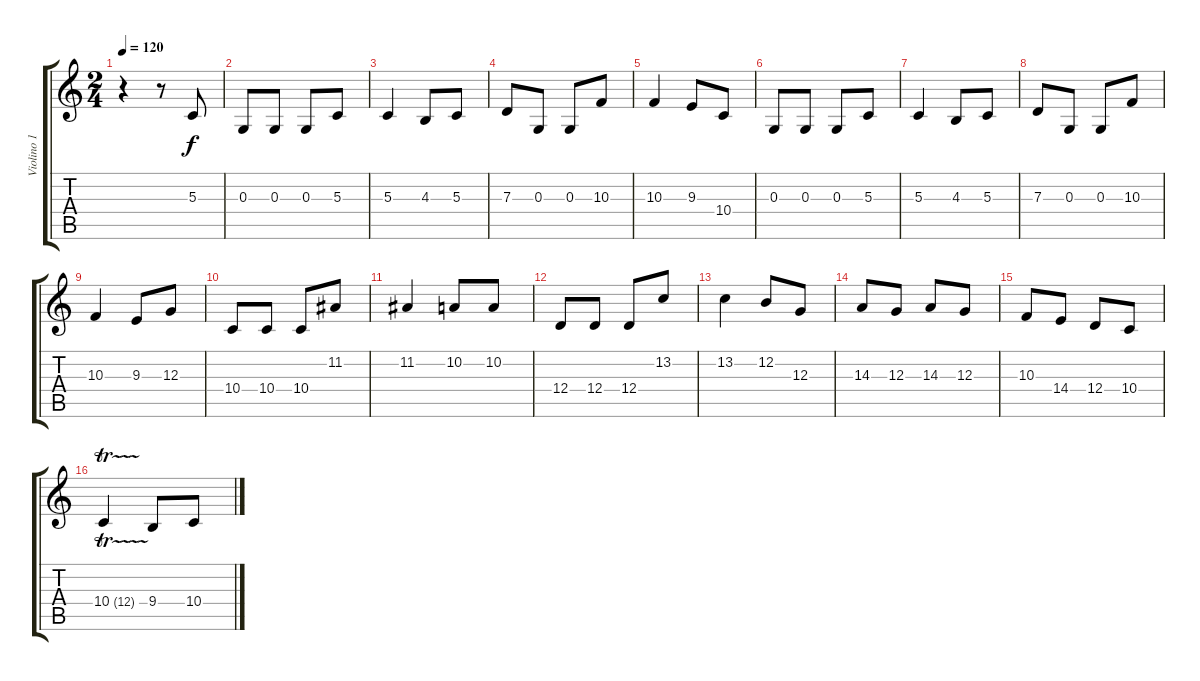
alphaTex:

\track ("Violino 1" "Violino 1") {instrument violin}
\staff {score tabs}
\tuning (E4 B3 G3 D3 A2 E2) {hide}
\ts (2 4)
\tempo 120
\clef g2
\ks c
r.4{dy f instrument violin} r.8 5.3.8 |
0.3.8 0.3.8 0.3.8 5.3.8 |
5.3.4 4.3.8 5.3.8 |
7.3.8 0.3.8 0.3.8 10.3.8 |
10.3.4 9.3.8 10.4.8 |
0.3.8 0.3.8 0.3.8 5.3.8 |
5.3.4 4.3.8 5.3.8 |
7.3.8 0.3.8 0.3.8 10.3.8 |
10.3.4 9.3.8 12.3.8 |
10.4.8 10.4.8 10.4.8 11.2.8 |
11.2.4 10.2.8 10.2.8 |
12.4.8 12.4.8 12.4.8 13.2.8 |
13.2.4 12.2.8 12.3.8 |
14.3.8 12.3.8 14.3.8 12.3.8 |
10.3.8 14.4.8 12.4.8 10.4.8 |
10.4{tr (12 32)}.4 9.4.8 10.4.8
